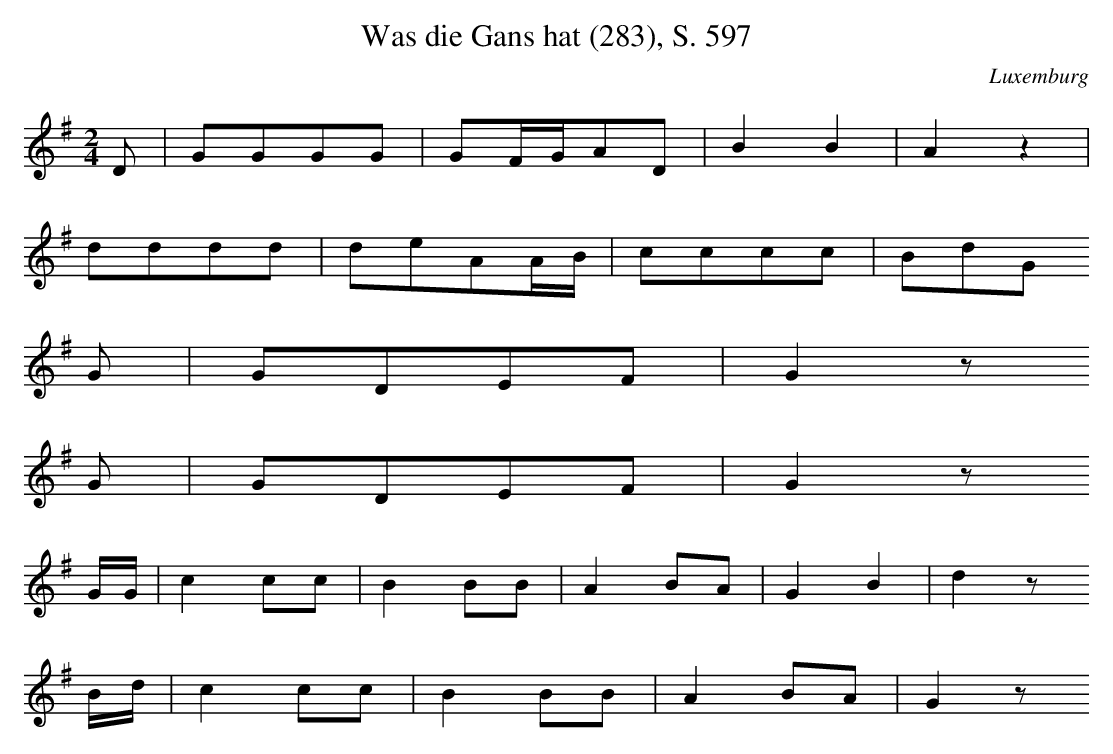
X:1
T: Was die Gans hat (283), S. 597
O: Luxemburg
M: 2/4
L: 1/16
K: G
D2 | G2G2G2G2 | G2FGA2D2 | B4B4 | A4z4 |
d2d2d2d2 | d2e2A2AB | c2c2c2c2 | B2d2G2
G2 | G2D2E2F2 | G4z2
G2 | G2D2E2F2 | G4z2
GG | c4c2c2 | B4B2B2 | A4B2A2 | G4B4 | d4z2
Bd | c4c2c2 | B4B2B2 | A4B2A2 | G4z2
